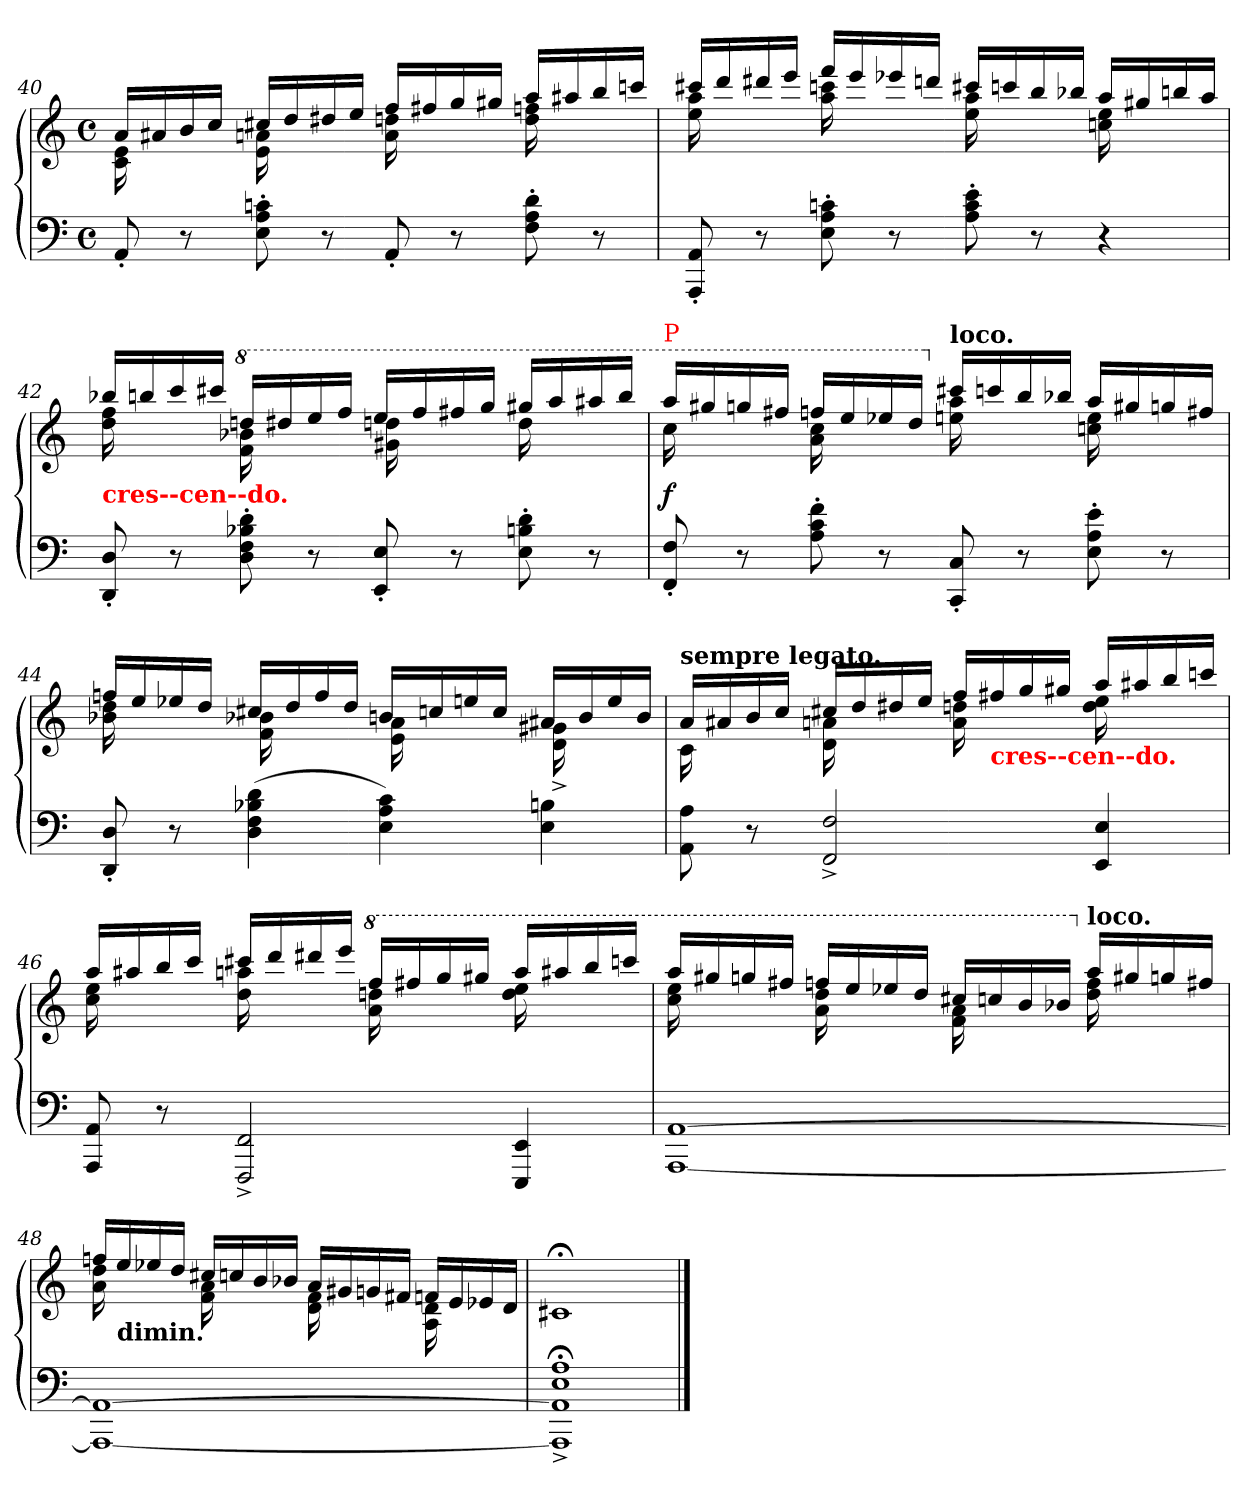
**kern	**kern	**dynam
*part1	*part1	*part1
*staff2	*staff1	*staff1/2
*clefF4	*clefG2	*
*k[]	*k[]	*
*a:	*a:	*
*M4/4	*M4/4	*
*met(c)	*met(c)	*
=40	=40	=40
*	*^	*
8AA'<	16aLL	16e 16c	.
.	16a#X	8.ryy	.
8r	16b	.	.
.	16ccJJ	.	.
8cn'> 8A'> 8E'>	16cc#XLL	16an 16e	.
.	16dd	8.ryy	.
8r	16dd#X	.	.
.	16eeJJ	.	.
8AA'<	16ffLL	16ddn 16a	.
.	16ff#X	8.ryy	.
8r	16gg	.	.
.	16gg#XJJ	.	.
8d'> 8A'> 8F'>	16aaLL	16ffn 16dd	.
.	16aa#X	8.ryy	.
8r	16bb	.	.
.	16cccnJJ	.	.
=41	=41	=41	=41
8AA'> 8AAA'>	16ccc#XLL	16aa 16ee	.
.	16ddd	8.ryy	.
8r	16ddd#X	.	.
.	16eeeJJ	.	.
8cn'> 8A'> 8E'>	16fffLL	16cccn 16aa	.
.	16eee	8.ryy	.
8r	16eee-X	.	.
.	16dddJJ	.	.
8e'> 8c'> 8A'>	16ccc#XLL	16aa 16ee	.
.	16cccn	8.ryy	.
8r	16bb	.	.
.	16bb-XJJ	.	.
4r	16aaLL	16ee 16ccn	.
.	16gg#X	8.ryy	.
.	16bbn	.	.
.	16aaJJ	.	.
=42	=42	=42	=42
!	!LO:TX:b:B:color=red:t=cres--cen--do.	!	!
8D'< 8DD'<	16bb-XLL	16ff 16dd	.
.	16bbn	8.ryy	.
8r	16ccc	.	.
.	16ccc#XJJ	.	.
*	*8va	*	*
8d'> 8B-X'> 8F'> 8D'>	16dddnLL	16bb-X 16ff	.
.	16ddd#X	8.ryy	.
8r	16eee	.	.
.	16fffJJ	.	.
8E'< 8EE'<	16eeeLL	16dddn 16gg#X	.
.	16fff	8.ryy	.
8r	16fff#X	.	.
.	16gggJJ	.	.
8d'> 8Bn'> 8E'>	16ggg#XLL	16ddd	.
.	16aaa	8.ryy	.
8r	16aaa#X	.	.
.	16bbbJJ	.	.
=43	=43	=43	=43
!	!LO:TX:a:color=red:t=P	!	!
8F'< 8FF'<	16aaaLL	16ccc	f
.	16ggg#X	8.ryy	.
8r	16gggn	.	.
.	16fff#XJJ	.	.
8f'> 8c'> 8A'>	16fffnLL	16ccc 16aa	.
.	16eee	8.ryy	.
8r	16eee-X	.	.
.	16dddJJ	.	.
*	*X8va	*	*
!	!LO:TX:a:B:t=loco.	!	!
8C'< 8CC'<	16ccc#XLL	16aa 16een	.
.	16cccn	8.ryy	.
8r	16bb	.	.
.	16bb-XJJ	.	.
8e'> 8A'> 8E'>	16aaLL	16ee 16ccn	.
.	16gg#X	8.ryy	.
8r	16ggn	.	.
.	16ff#XJJ	.	.
=44	=44	=44	=44
8D'< 8DD'<	16ffnLL	16dd 16b-X	.
.	16ee	8.ryy	.
8r	16ee-X	.	.
.	16ddJJ	.	.
(4d 4B-X 4F 4D	16cc#XLL	16b-X 16f	.
.	16dd	8.ryy	.
.	16ff	.	.
.	16ddJJ	.	.
4c 4A 4E)	16bnLL	16a 16e	.
.	16ccn	8.ryy	.
.	16een	.	.
.	16ccJJ	.	.
4Bn 4E	16a#XLL	16g#X^< 16d^<	.
.	16b	8.ryy	.
.	16ee	.	.
.	16bJJ	.	.
=45	=45	=45	=45
!	!LO:TX:a:B:t=sempre legato.	!	!
8A 8AA	16aLL	16c	.
.	16a#X	8.ryy	.
8r	16b	.	.
.	16ccJJ	.	.
2F^> 2FF^>	16cc#XLL	16an 16d	.
.	16dd	8.ryy	.
.	16dd#X	.	.
.	16eeJJ	.	.
.	16ffLL	16ddn 16a	.
!	!LO:TX:b:B:color=red:t=cres--cen--do.	!	!
.	16ff#X	8.ryy	.
.	16gg	.	.
.	16gg#XJJ	.	.
4E 4EE	16aaLL	16ee 16dd	.
.	16aa#X	8.ryy	.
.	16bb	.	.
.	16cccnJJ	.	.
=46	=46	=46	=46
8AA 8AAA	16aaLL	16ee 16cc	.
.	16aa#X	8.ryy	.
8r	16bb	.	.
.	16cccJJ	.	.
2FF^> 2FFF^>	16ccc#XLL	16aan 16dd	.
.	16ddd	8.ryy	.
.	16ddd#X	.	.
.	16eeeJJ	.	.
*	*8va	*	*
.	16fffLL	16dddn 16aa	.
.	16fff#X	8.ryy	.
.	16ggg	.	.
.	16ggg#XJJ	.	.
4EE 4EEE	16aaaLL	16eee 16ddd	.
.	16aaa#X	8.ryy	.
.	16bbb	.	.
.	16ccccnJJ	.	.
=47	=47	=47	=47
[1AA [1AAA	16aaaLL	16eee 16ccc	.
.	16ggg#X	8.ryy	.
.	16gggn	.	.
.	16fff#XJJ	.	.
.	16fffnLL	16ddd 16aa	.
.	16eee	8.ryy	.
.	16eee-X	.	.
.	16dddJJ	.	.
.	16ccc#XLL	16aa 16ff	.
.	16cccn	8.ryy	.
.	16bb	.	.
.	16bb-XJJ	.	.
*	*X8va	*	*
!	!LO:TX:a:B:t=loco.	!	!
.	16aaLL	16ff 16dd	.
.	16gg#X	8.ryy	.
.	16ggn	.	.
.	16ff#XJJ	.	.
=48	=48	=48	=48
1AA_ 1AAA_	16ffnLL	16dd 16a	.
!	!LO:TX:c:B:t=dimin.	!	!
.	16ee	8.ryy	.
.	16ee-X	.	.
.	16ddJJ	.	.
.	16cc#XLL	16a 16f	.
.	16ccn	8.ryy	.
.	16b	.	.
.	16b-XJJ	.	.
.	16aLL	16f 16d	.
.	16g#X	8.ryy	.
.	16gn	.	.
.	16f#XJJ	.	.
.	16fnLL	16d 16A	.
.	16e	8.ryy	.
.	16e-X	.	.
.	16dJJ	.	.
*	*v	*v	*
=49	=49	=49
1A;^> 1E;^> 1AA];^> 1AAA];^>	1c#X;<	.
==	==	==
*-	*-	*-
